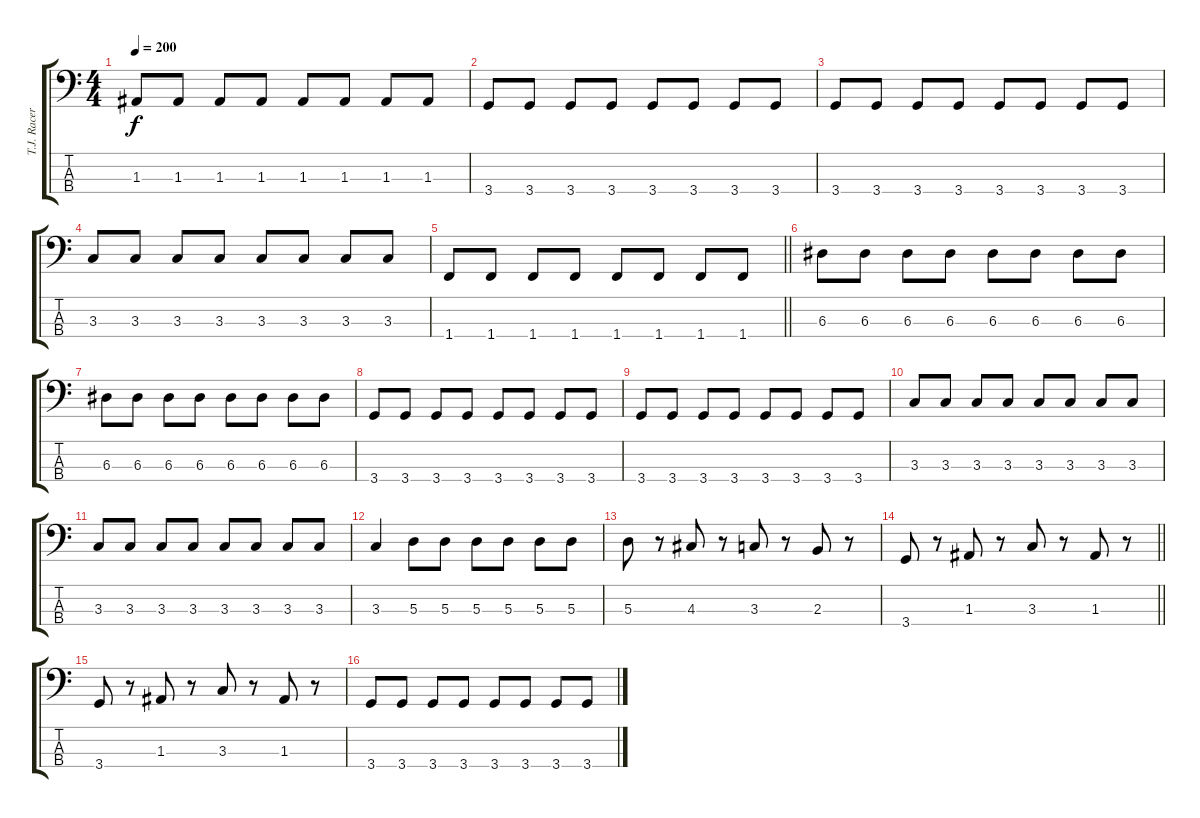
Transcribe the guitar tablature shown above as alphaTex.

\track ("T.J. Racer" "T.J. Racer") {instrument electricbasspick}
\staff {score tabs}
\tuning (G2 D2 A1 E1) {hide}
\ts (4 4)
\tempo 200
\clef f4
\ks c
1.3.8{dy f} 1.3.8 1.3.8 1.3.8 1.3.8 1.3.8 1.3.8 1.3.8 |
3.4.8 3.4.8 3.4.8 3.4.8 3.4.8 3.4.8 3.4.8 3.4.8 |
3.4.8 3.4.8 3.4.8 3.4.8 3.4.8 3.4.8 3.4.8 3.4.8 |
3.3.8 3.3.8 3.3.8 3.3.8 3.3.8 3.3.8 3.3.8 3.3.8 |
\barLineRight lightlight
1.4.8 1.4.8 1.4.8 1.4.8 1.4.8 1.4.8 1.4.8 1.4.8 |
6.3.8 6.3.8 6.3.8 6.3.8 6.3.8 6.3.8 6.3.8 6.3.8 |
6.3.8 6.3.8 6.3.8 6.3.8 6.3.8 6.3.8 6.3.8 6.3.8 |
3.4.8 3.4.8 3.4.8 3.4.8 3.4.8 3.4.8 3.4.8 3.4.8 |
3.4.8 3.4.8 3.4.8 3.4.8 3.4.8 3.4.8 3.4.8 3.4.8 |
3.3.8 3.3.8 3.3.8 3.3.8 3.3.8 3.3.8 3.3.8 3.3.8 |
3.3.8 3.3.8 3.3.8 3.3.8 3.3.8 3.3.8 3.3.8 3.3.8 |
3.3.4 5.3.8 5.3.8 5.3.8 5.3.8 5.3.8 5.3.8 |
5.3.8 r.8 4.3.8 r.8 3.3.8 r.8 2.3.8 r.8 |
\barLineRight lightlight
3.4.8 r.8 1.3.8 r.8 3.3.8 r.8 1.3.8 r.8 |
3.4.8 r.8 1.3.8 r.8 3.3.8 r.8 1.3.8 r.8 |
3.4.8 3.4.8 3.4.8 3.4.8 3.4.8 3.4.8 3.4.8 3.4.8
